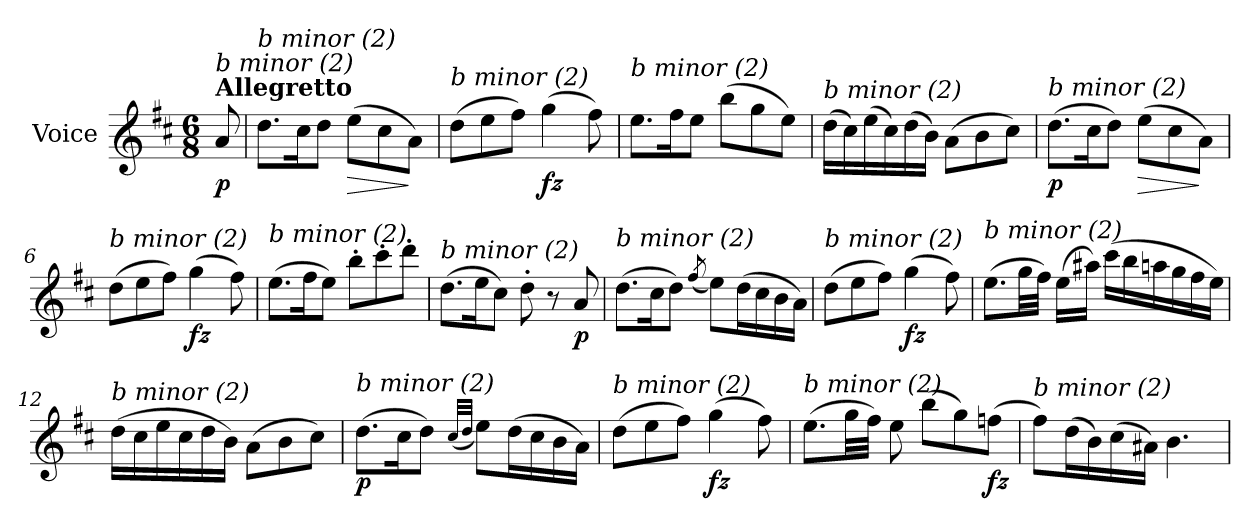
**kern	**dynam
*part1	*part1
*staff1	*staff1
*I"Voice	*
*I'V	*
*clefG2	*
*k[f#c#]	*
*M6/8	*
=	=
!LO:TX:a:B:t=Allegretto	!
!LO:TX:i:t=b minor (2)	!
!	!LO:DY:b
8a/	p
=1	=1
!LO:TX:i:t=b minor (2)	!
8.dd\L	.
16cc#\K	.
8dd\J	.
!	!LO:HP:b
(>8ee\L	>
8cc#\	.
8a\J)	]
=2	=2
!LO:TX:i:t=b minor (2)	!
(>8dd\L	.
8ee\	.
8ff#\J)	.
!	!LO:DY:b
(>4gg\	fz
8ff#\)	.
=3	=3
!LO:TX:i:t=b minor (2)	!
8.ee\L	.
16ff#\K	.
8ee\J	.
(>8bb\L	.
8gg\	.
8ee\J)	.
=4	=4
!LO:TX:i:t=b minor (2)	!
(>16dd\LL	.
16cc#\)	.
(>16ee\	.
16cc#\)	.
(>16dd\	.
16b\JJ)	.
(>8a\L	.
8b\	.
8cc#\J)	.
!!LO:LB:g=z
=5	=5
!LO:TX:i:t=b minor (2)	!
!	!LO:DY:b
(>8.dd\L	p
16cc#\K	.
8dd\J)	.
!	!LO:HP:b
(>8ee\L	>
8cc#\	.
8a\J)	]
=6	=6
!LO:TX:i:t=b minor (2)	!
(>8dd\L	.
8ee\	.
8ff#\J)	.
!	!LO:DY:b
(>4gg\	fz
8ff#\)	.
=7	=7
!LO:TX:i:t=b minor (2)	!
(>8.ee\L	.
16ff#\K	.
8ee\J)	.
8bb'\L	.
8ccc#'\	.
8ddd'\J	.
=8	=8
!LO:TX:i:t=b minor (2)	!
(>8.dd\L	.
16ee\K	.
8cc#\J)	.
8dd'\	.
8r	.
!	!LO:DY:b
8a/	p
!!LO:LB:g=z
=9	=9
!LO:TX:i:t=b minor (2)	!
(>8.dd\L	.
16cc#\K	.
8dd\J)	.
(<8qff#/	.
8ee\L)	.
(>16dd\L	.
16cc#\	.
16b\	.
16a\JJ)	.
=10	=10
!LO:TX:i:t=b minor (2)	!
(>8dd\L	.
8ee\	.
8ff#\J)	.
!	!LO:DY:b
(>4gg\	fz
8ff#\)	.
=11	=11
!LO:TX:i:t=b minor (2)	!
(>8.ee\L	.
32gg\LL	.
32ff#\JJJ)	.
(>16ee\LL	.
16aa#X\JJ)	.
(>16ccc#\LL	.
16bb\	.
16aan\	.
16gg\	.
16ff#\	.
16ee\JJ)	.
=12	=12
!LO:TX:i:t=b minor (2)	!
(>16dd\LL	.
16cc#\	.
16ee\	.
16cc#\	.
16dd\	.
16b\JJ)	.
(>8a\L	.
8b\	.
8cc#\J)	.
!!LO:LB:g=z
=13	=13
!LO:TX:i:t=b minor (2)	!
!	!LO:DY:b
(>8.dd\L	p
16cc#\K	.
8dd\J)	.
(<32qcc#/LLL	.
32qdd/JJJ	.
8ee\L)	.
(>16dd\L	.
16cc#\	.
16b\	.
16a\JJ)	.
=14	=14
!LO:TX:i:t=b minor (2)	!
(>8dd\L	.
8ee\	.
8ff#\J)	.
!	!LO:DY:b
(>4gg\	fz
8ff#\)	.
=15	=15
!LO:TX:i:t=b minor (2)	!
(>8.ee\L	.
32gg\LL	.
32ff#\JJJ)	.
8ee\	.
(>8bb\L	.
8gg\)	.
!	!LO:DY:b
(>8ffni\J	fz
=16	=16
!LO:TX:i:t=b minor (2)	!
8ff#\L)	.
(>16dd\L	.
16b\)	.
(>16cc#\	.
16a#X\JJ)	.
4.b\	.
=	=
*-	*-
